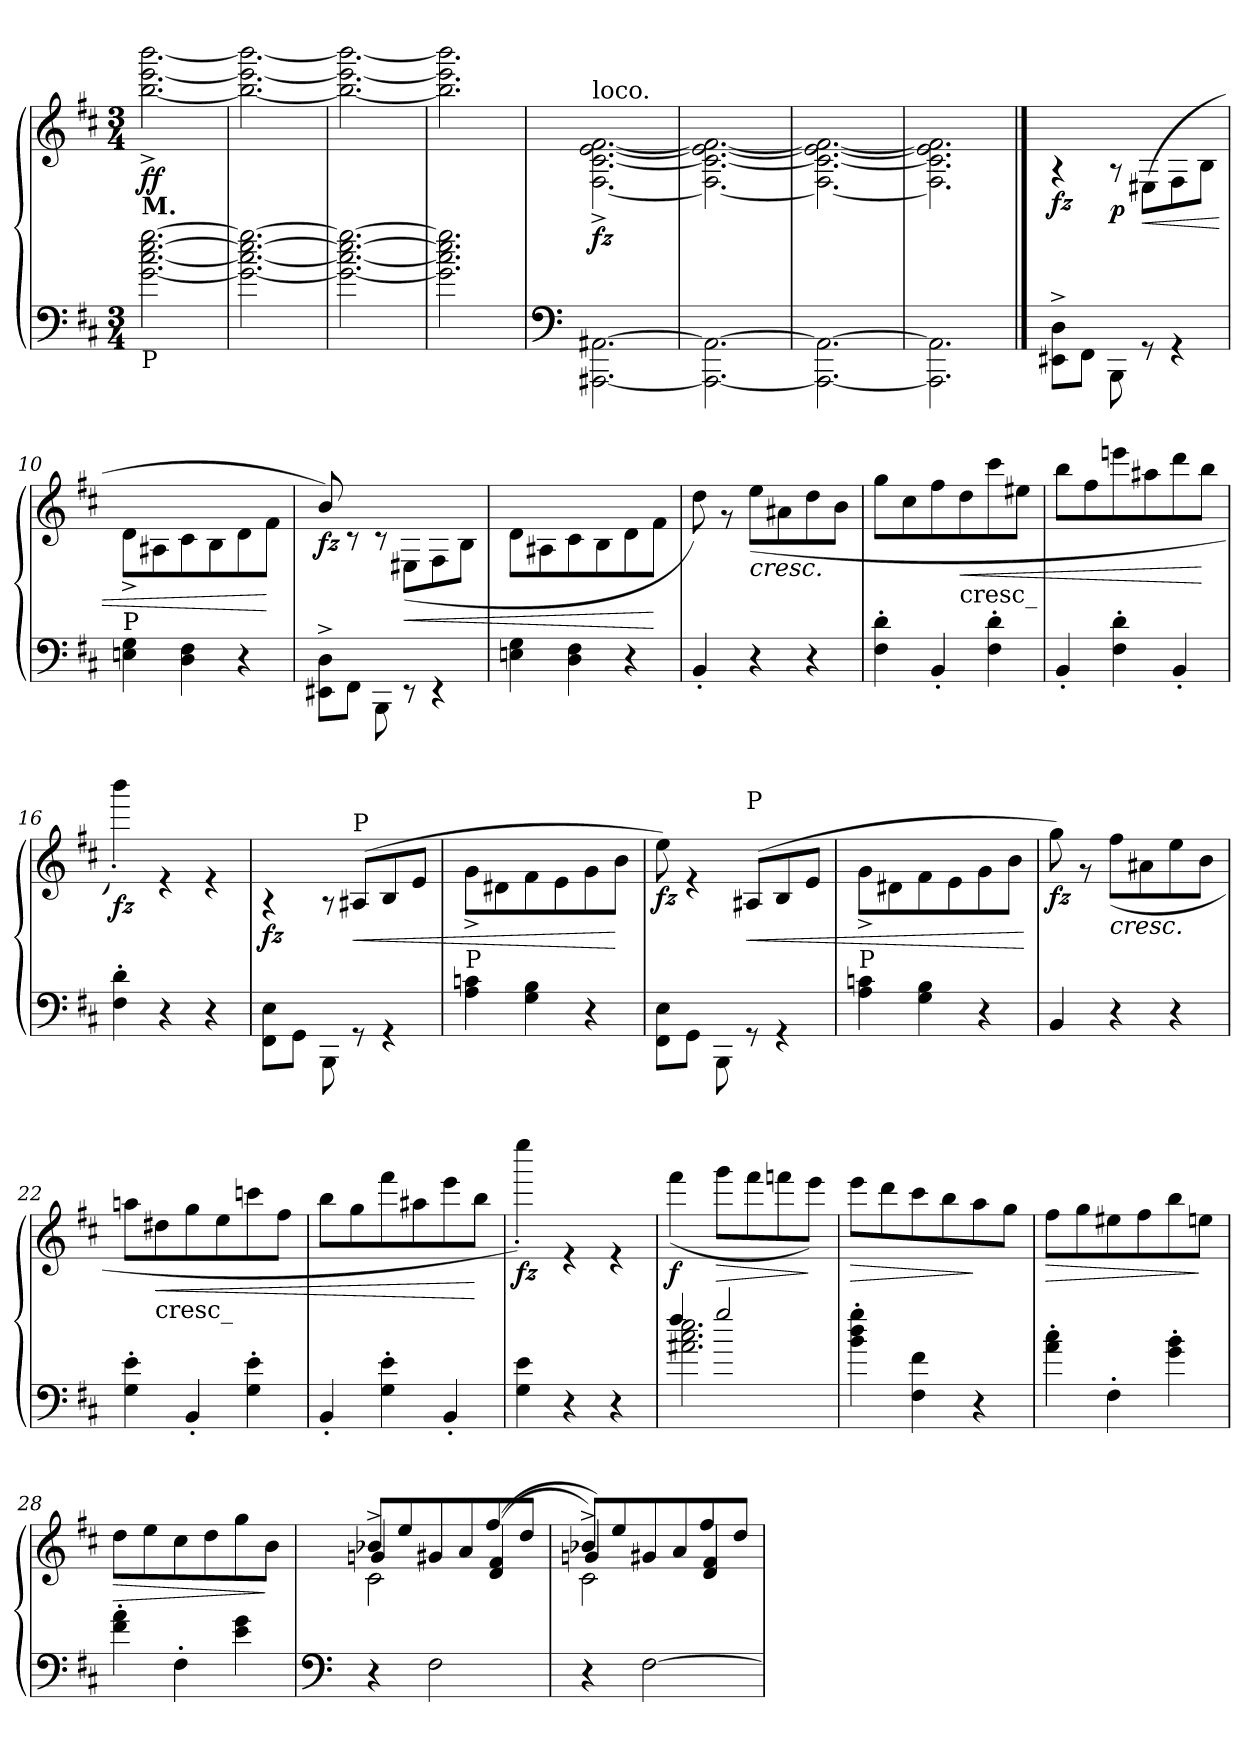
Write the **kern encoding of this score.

**kern	**kern	**dynam
*part1	*part1	*part1
*staff2	*staff1	*staff1/2
*clefF4	*clefG2	*
*k[f#c#]	*k[f#c#]	*
*M3/4	*M3/4	*
*MM120	*MM120	*
=1	=1	=1
*	*^	*
!	!LO:TX:b:B:t=M.	!	!
!LO:TX:b:t=P	!	!	!
!	!	!	!LO:DY:b
[2.g\ [2.cc#\ [2.ee\ [2.gg\	2.ryy	[2.bb\^ [2.eee\^ [2.bbb\^	ff
=2	=2	=2	=2
2.g\_ 2.cc#\_ 2.ee\_ 2.gg\_	2.ryy	2.bb\_ 2.eee\_ 2.bbb\_	.
=3	=3	=3	=3
2.g\_ 2.cc#\_ 2.ee\_ 2.gg\_	2.ryy	2.bb\_ 2.eee\_ 2.bbb\_	.
=4	=4	=4	=4
2.g\] 2.cc#\] 2.ee\] 2.gg\]	2.ryy	2.bb\] 2.eee\] 2.bbb\]	.
=5	=5	=5	=5
*clefF4	*	*	*
!	!LO:TX:a:t=loco.	!	!
!	!	!	!LO:DY:b
[2.AAA#X\ [2.AA#X\	2.ryy	[2.F#\^ [2.c#\^ [2.e\^ [2.f#\^	fz
=6	=6	=6	=6
2.AAA#\_ 2.AA#\_	2.ryy	2.F#\_ 2.c#\_ 2.e\_ 2.f#\_	.
=7	=7	=7	=7
2.AAA#\_ 2.AA#\_	2.ryy	2.F#\_ 2.c#\_ 2.e\_ 2.f#\_	.
=8	=8	=8	=8
2.AAA#\] 2.AA#\]	2.ryy	2.F#\] 2.c#\] 2.e\] 2.f#\]	.
==9	==9	==9	==9
!	!	!	!LO:DY:b
8EE#X\^ 8D\^L	2.ryy	4r	fz
8FF#\J	.	.	.
!	!	!	!LO:DY:b
8BBB\	.	8r	p
!	!	!	!LO:HP:b
8rGG	.	(>8E#X\L	<
4rGG	.	8F#\	.
.	.	8B\J	.
=10	=10	=10	=10
!	!LO:TX:b:t=P	!	!
4En\ 4G\	2.ryy	8d^\L	.
.	.	8A#X\	.
4D\ 4F#\	.	8c#\	.
.	.	8B\	.
4r	.	8d\	.
.	.	8f#\J	[
!!LO:LB:g=z	!!
=11	=11	=11	=11
!	!	!	!LO:DY:b
8EE#X\^ 8D\^L	2.ryy	8b/)	fz
8FF#\J	.	8r	.
8BBB\	.	8r	.
!	!	!	!LO:HP:b
8rEE	.	(<8E#X\L	<
4rEE	.	8F#\	.
.	.	8B\J	.
=12	=12	=12	=12
4En\ 4G\	2.ryy	8d\L	.
.	.	8A#X\	.
4D\ 4F#\	.	8c#\	.
.	.	8B\	.
4r	.	8d\	.
.	.	8f#\J	[
=13	=13	=13	=13
4BB'/	2.ryy	8dd\)	.
.	.	8r	.
!	!	!	!LO:HP:b
4r	.	(<8ee\L	<
.	.	8a#X\	.
4r	.	8dd\	.
.	.	8b\J	.
=14	=14	=14	=14
4F#\' 4d\'	2.ryy	8gg\L	.
.	.	8cc#\	.
4BB'/	.	8ff#\	.
!	!	!LO:TX:b:t=cresc_	!
!	!	!	!LO:HP:b
.	.	8dd\	<
4F#\' 4d\'	.	8ccc#\	.
.	.	8ee#X\J	.
=15	=15	=15	=15
4BB'/	2.ryy	8bb\L	.
.	.	8ff#\	.
4F#\' 4d\'	.	8eeen\	.
.	.	8aa#X\	.
4BB'/	.	8ddd\	.
.	.	8bb\J	[ [
=16	=16	=16	=16
!	!	!	!LO:DY:b
4F#\' 4d\'	2.ryy	4bbb'\)	fz
4r	.	4r	.
4r	.	4r	.
!!LO:LB:g=z	!!
=17	=17	=17	=17
!	!	!	!LO:DY:b
8FF#\ 8E\L	2.ryy	4r	fz
8GG\J	.	.	.
8BBB\	.	8r	.
!	!	!LO:TX:a:t=P	!
!	!	!	!LO:HP:b
8rGG	.	(>8A#X/L	<
4rGG	.	8B/	.
.	.	8e/J	.
=18	=18	=18	=18
!	!LO:TX:b:t=P	!	!
4A\ 4cn\	2.ryy	8g^\L	.
.	.	8d#X\	.
4G\ 4B\	.	8f#\	.
.	.	8e\	.
4r	.	8g\	.
.	.	8b\J	[
=19	=19	=19	=19
!	!	!	!LO:DY:b
8FF#\ 8E\L	2.ryy	8ee\)	fz
8GG\J	.	4r	.
8BBB\	.	.	.
!	!	!LO:TX:a:t=P	!
!	!	!	!LO:HP:b
8rGG	.	(>8A#X/L	<
4rGG	.	8B/	.
.	.	8e/J	.
=20	=20	=20	=20
!	!LO:TX:b:t=P	!	!
4A\ 4cn\	2.ryy	8g^\L	.
.	.	8d#X\	.
4G\ 4B\	.	8f#\	.
.	.	8e\	.
4r	.	8g\	.
.	.	8b\J	.
*	*v	*v	*
.	.	[
=21	=21	=21
*	*^	*
!	!	!	!LO:DY:b
4BB/	2.ryy	8gg\)	fz
.	.	8r	.
!	!	!	!LO:HP:b
4r	.	(<8ff#\L	<
.	.	8a#X\	.
4r	.	8ee\	.
.	.	8b\J	.
=22	=22	=22	=22
4G\' 4e\'	2.ryy	8aan\L	.
!	!	!LO:TX:b:t=cresc_	!
!	!	!	!LO:HP:b
.	.	8dd#X\	<
4BB'/	.	8gg\	.
.	.	8ee\	.
4G\' 4e\'	.	8cccn\	.
.	.	8ff#\J	.
!!LO:LB:g=z	!!
=23	=23	=23	=23
4BB'/	2.ryy	8bb\L	.
.	.	8gg\	.
4G\' 4e\'	.	8fff#\	.
.	.	8aa#X\	.
4BB'/	.	8eee\	.
.	.	8bb\J	[ [
=24	=24	=24	=24
!	!	!	!LO:DY:b
4G\ 4e\	2.ryy	4eeee'\)	fz
4r	.	4r	.
4r	.	4r	.
=25	=25	=25	=25
*^	*	*	*
!	!	!	!	!LO:DY:b
4ff#/	2.a#X\ 2.cc#\ 2.ee\	2.ryy	(<4fff#\	f
!	!	!	!	!LO:HP:b
2gg/	.	.	8ggg\L	>
.	.	.	8fff#\	.
.	.	.	8fffn\	.
.	.	.	8eee\J)	]
*v	*v	*	*	*
=26	=26	=26	=26
!	!	!	!LO:HP:b
4b\' 4dd\' 4gg\'	2.ryy	8eee\L	>
.	.	8ddd\	.
4F#\ 4f#\	.	8ccc#\	.
.	.	8bb\	.
4r	.	8aa\	]
.	.	8gg\J	.
=27	=27	=27	=27
!	!	!	!LO:HP:b
4a\' 4cc#\'	2.ryy	8ff#\L	>
.	.	8gg\	.
4F#'\	.	8ee#X\	.
.	.	8ff#\	.
4g\' 4b\'	.	8bb\	.
.	.	8een\J	]
=28	=28	=28	=28
!	!	!	!LO:HP:b
4f#\' 4a\'	2.ryy	8dd\L	>
.	.	8ee\	.
4F#'\	.	8cc#\	.
.	.	8dd\	.
4e\ 4g\	.	8gg\	.
.	.	8b\J	]
*	*v	*v	*
!!LO:PB:g=z
=29	=29	=29
*clefF4	*	*
*	*^	*
*	*	*^	*
4r	2c#^\	8b-X/L	4gn/	.
.	.	8ee/	.	.
2F#\	.	8g#X/	2rddddyy	.
.	.	8a/	.	.
.	(<(<4d/ 4f#/	8ff#/	.	.
.	.	8dd/J	.	.
=30	=30	=30	=30	=30
4r	2c#^\)	8b-X/L	4gn/)	.
.	.	8ee/	.	.
[2F#\	.	8g#X/	2rbbbyy	.
.	.	8a/	.	.
.	4d/ 4f#/	8ff#/	.	.
.	.	8dd/J	.	.
*	*v	*v	*v	*
=	=	=
*-	*-	*-
